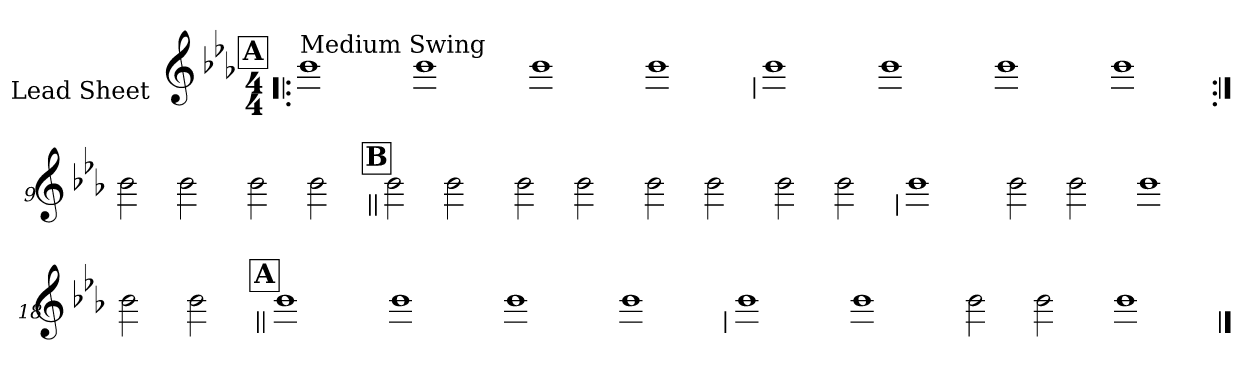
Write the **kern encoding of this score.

**kern
*part1
*staff1
*I"Lead Sheet
*stria0
*clefG2
*k[b-e-a-]
*E-:
*M4/4
!!LO:REH:place=s1:a:t=A
=1!|:
!LO:TX:a:t=Medium Swing
1b-
=2-
1b-
=3-
1b-
=4-
1b-
!!LO:LB:g=z
=5
1b-
=6-
1b-
=7-
1b-
=8-
1b-
!!LO:LB:g=z
=9:|!
2b-
2b-
=10-
2b-
2b-
!!LO:LB:g=z
!!LO:REH:place=s1:a:t=B
=11||
2b-
2b-
=12-
2b-
2b-
=13-
2b-
2b-
=14-
2b-
2b-
!!LO:LB:g=z
=15
1b-
=16-
2b-
2b-
=17-
1b-
=18-
2b-
2b-
!!LO:LB:g=z
!!LO:REH:place=s1:a:t=A
=19||
1b-
=20-
1b-
=21-
1b-
=22-
1b-
!!LO:LB:g=z
=23
1b-
=24-
1b-
=25-
2b-
2b-
=26-
1b-
==
*-
